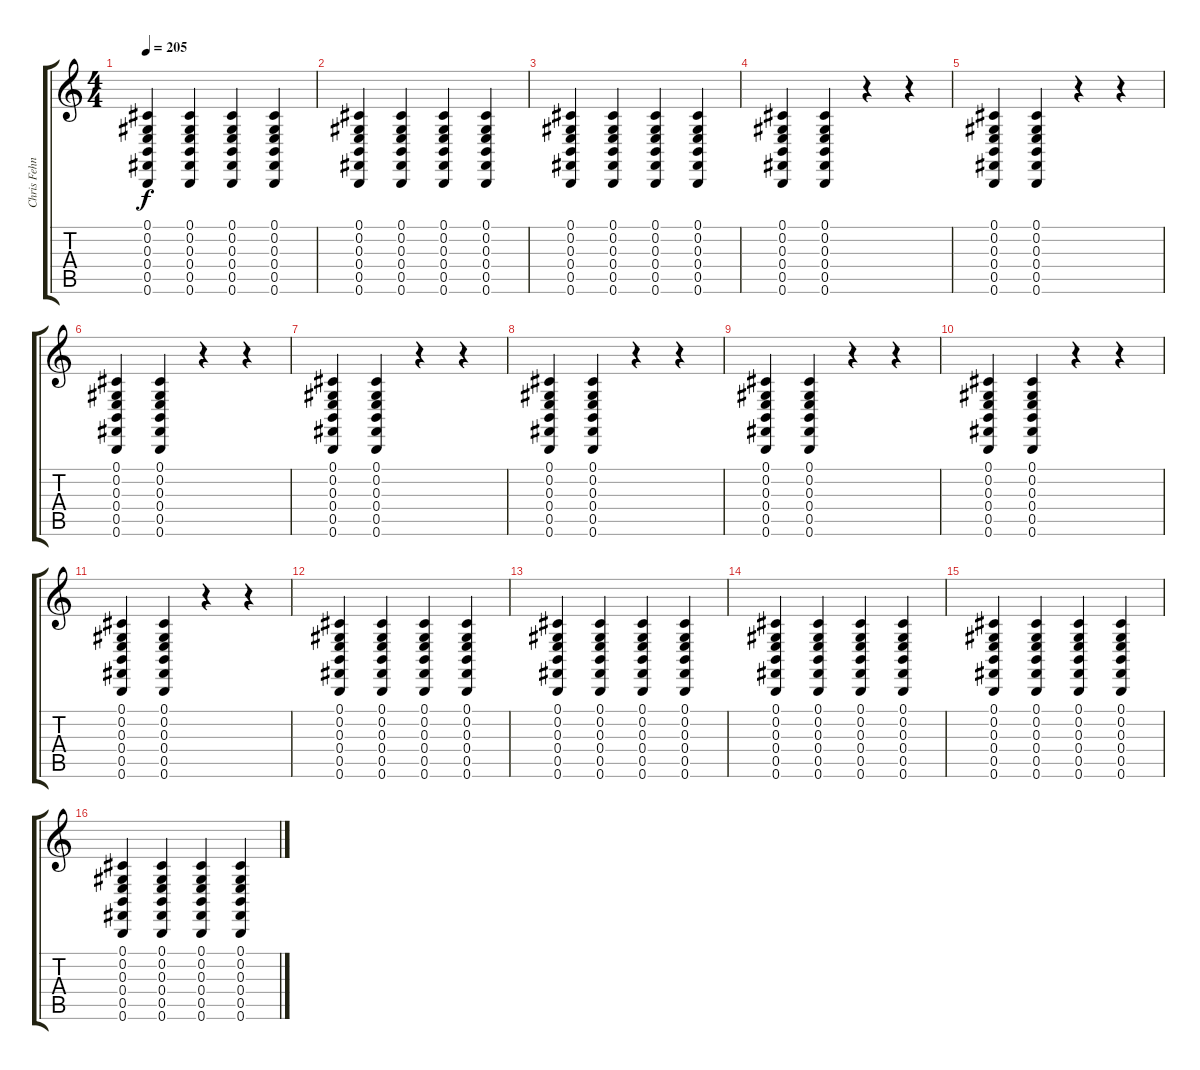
\track ("Chris Fehn" "Chris Fehn") {instrument melodictom}
\staff {score tabs}
\tuning (Db4 Ab3 E3 B2 Gb2 B1) {hide}
\ts (4 4)
\tempo 205
\clef g2
\ks c
(0.1 0.2 0.3 0.4 0.5 0.6).4{dy f} (0.1 0.2 0.3 0.4 0.5 0.6).4 (0.1 0.2 0.3 0.4 0.5 0.6).4 (0.1 0.2 0.3 0.4 0.5 0.6).4 |
(0.1 0.2 0.3 0.4 0.5 0.6).4 (0.1 0.2 0.3 0.4 0.5 0.6).4 (0.1 0.2 0.3 0.4 0.5 0.6).4 (0.1 0.2 0.3 0.4 0.5 0.6).4 |
(0.1 0.2 0.3 0.4 0.5 0.6).4 (0.1 0.2 0.3 0.4 0.5 0.6).4 (0.1 0.2 0.3 0.4 0.5 0.6).4 (0.1 0.2 0.3 0.4 0.5 0.6).4 |
(0.1 0.2 0.3 0.4 0.5 0.6).4 (0.1 0.2 0.3 0.4 0.5 0.6).4 r.4 r.4 |
(0.1 0.2 0.3 0.4 0.5 0.6).4 (0.1 0.2 0.3 0.4 0.5 0.6).4 r.4 r.4 |
(0.1 0.2 0.3 0.4 0.5 0.6).4 (0.1 0.2 0.3 0.4 0.5 0.6).4 r.4 r.4 |
(0.1 0.2 0.3 0.4 0.5 0.6).4 (0.1 0.2 0.3 0.4 0.5 0.6).4 r.4 r.4 |
(0.1 0.2 0.3 0.4 0.5 0.6).4 (0.1 0.2 0.3 0.4 0.5 0.6).4 r.4 r.4 |
(0.1 0.2 0.3 0.4 0.5 0.6).4 (0.1 0.2 0.3 0.4 0.5 0.6).4 r.4 r.4 |
(0.1 0.2 0.3 0.4 0.5 0.6).4 (0.1 0.2 0.3 0.4 0.5 0.6).4 r.4 r.4 |
(0.1 0.2 0.3 0.4 0.5 0.6).4 (0.1 0.2 0.3 0.4 0.5 0.6).4 r.4 r.4 |
(0.1 0.2 0.3 0.4 0.5 0.6).4 (0.1 0.2 0.3 0.4 0.5 0.6).4 (0.1 0.2 0.3 0.4 0.5 0.6).4 (0.1 0.2 0.3 0.4 0.5 0.6).4 |
(0.1 0.2 0.3 0.4 0.5 0.6).4 (0.1 0.2 0.3 0.4 0.5 0.6).4 (0.1 0.2 0.3 0.4 0.5 0.6).4 (0.1 0.2 0.3 0.4 0.5 0.6).4 |
(0.1 0.2 0.3 0.4 0.5 0.6).4 (0.1 0.2 0.3 0.4 0.5 0.6).4 (0.1 0.2 0.3 0.4 0.5 0.6).4 (0.1 0.2 0.3 0.4 0.5 0.6).4 |
(0.1 0.2 0.3 0.4 0.5 0.6).4 (0.1 0.2 0.3 0.4 0.5 0.6).4 (0.1 0.2 0.3 0.4 0.5 0.6).4 (0.1 0.2 0.3 0.4 0.5 0.6).4 |
(0.1 0.2 0.3 0.4 0.5 0.6).4 (0.1 0.2 0.3 0.4 0.5 0.6).4 (0.1 0.2 0.3 0.4 0.5 0.6).4 (0.1 0.2 0.3 0.4 0.5 0.6).4
